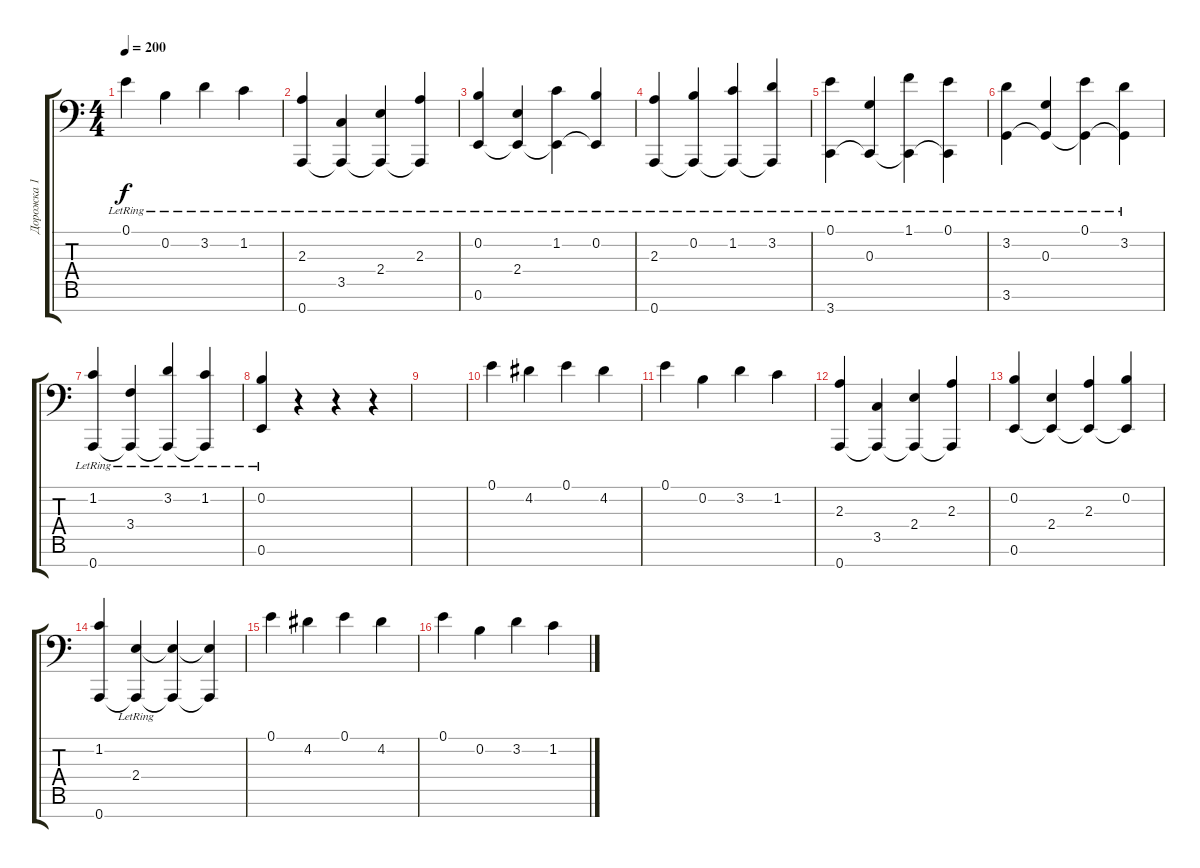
\track ("Дорожка 1" "Дорожка 1") {instrument brightacousticpiano}
\staff {score tabs}
\tuning (E4 B3 G3 D3 A2 E2 A1) {hide}
\ts (4 4)
\tempo 200
\clef f4
\ks c
0.1{lr}.4{dy f} 0.2{lr}.4 3.2{lr}.4 1.2{lr}.4 |
(2.3{lr} 0.7).4 (3.5{lr} 0.7{t}).4 (2.4{lr} 0.7{t}).4 (2.3{lr} 0.7{t}).4 |
(0.2{lr} 0.6).4 (2.4{lr} 0.6{t}).4 (1.2{lr} 0.6{t}).4 (0.2{lr} 0.6{t}).4 |
(2.3{lr} 0.7).4 (0.2{lr} 0.7{t}).4 (1.2{lr} 0.7{t}).4 (3.2{lr} 0.7{t}).4 |
(0.1{lr} 3.7).4 (0.3{lr} 3.7{t}).4 (1.1{lr} 3.7{t}).4 (0.1{lr} 3.7{t}).4 |
(3.2{lr} 3.6).4 (0.3{lr} 3.6{t}).4 (0.1{lr} 3.6{t}).4 (3.2{lr} 3.6{t}).4 |
(1.2{lr} 0.7).4 (3.4{lr} 0.7{t}).4 (3.2{lr} 0.7{t}).4 (1.2{lr} 0.7{t}).4 |
(0.2{lr} 0.6).4 r.4 r.4 r.4 |
|
0.1.4{instrument drawbarorgan} 4.2.4 0.1.4 4.2.4 |
0.1.4 0.2.4 3.2.4 1.2.4 |
(2.3 0.7).4 (3.5 0.7{t}).4 (2.4 0.7{t}).4 (2.3 0.7{t}).4 |
(0.2 0.6).4 (2.4 0.6{t}).4 (2.3 0.6{t}).4 (0.2 0.6{t}).4 |
(1.2 0.7).4 (2.4{lr} 0.7{t}).4 (2.4{t} 0.7{t}).4 (2.4{t} 0.7{t}).4 |
0.1.4 4.2.4 0.1.4 4.2.4 |
0.1.4 0.2.4 3.2.4 1.2.4
